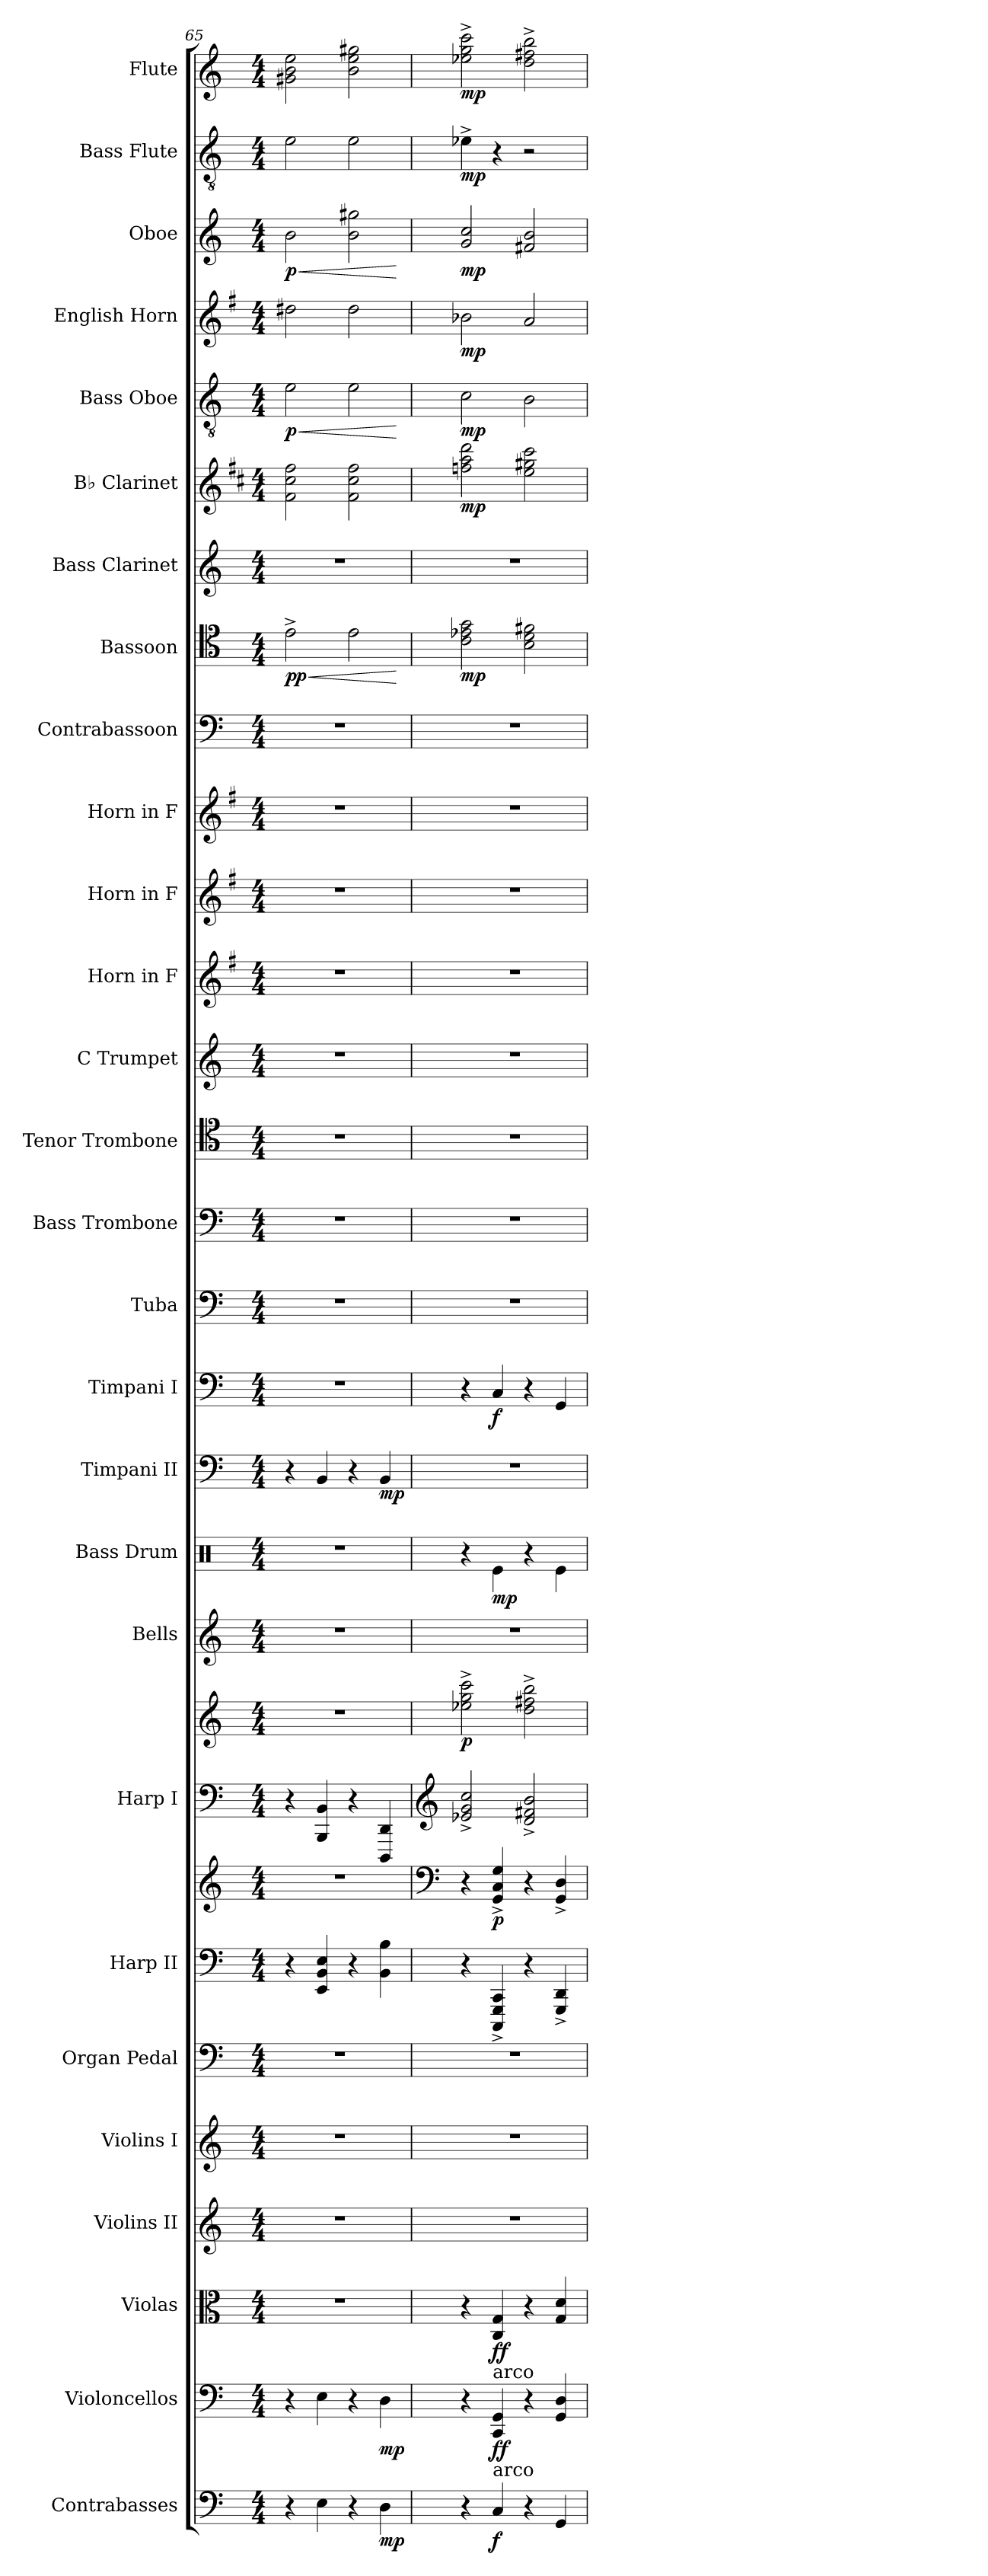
**kern	**dynam	**kern	**dynam	**kern	**dynam	**kern	**kern	**kern	**kern	**kern	**dynam	**kern	**kern	**dynam	**kern	**kern	**dynam	**kern	**dynam	**kern	**dynam	**kern	**kern	**kern	**kern	**kern	**kern	**kern	**kern	**kern	**dynam	**kern	**kern	**dynam	**kern	**dynam	**kern	**dynam	**kern	**dynam	**kern	**dynam	**kern	**dynam
*part28	*part28	*part27	*part27	*part26	*part26	*part25	*part24	*part23	*part22	*part22	*part22	*part21	*part21	*part21	*part20	*part19	*part19	*part18	*part18	*part17	*part17	*part16	*part15	*part14	*part13	*part12	*part11	*part10	*part9	*part8	*part8	*part7	*part6	*part6	*part5	*part5	*part4	*part4	*part3	*part3	*part2	*part2	*part1	*part1
*staff30	*staff30	*staff29	*staff29	*staff28	*staff28	*staff27	*staff26	*staff25	*staff24	*staff23	*staff23/24	*staff22	*staff21	*staff21/22	*staff20	*staff19	*staff19	*staff18	*staff18	*staff17	*staff17	*staff16	*staff15	*staff14	*staff13	*staff12	*staff11	*staff10	*staff9	*staff8	*staff8	*staff7	*staff6	*staff6	*staff5	*staff5	*staff4	*staff4	*staff3	*staff3	*staff2	*staff2	*staff1	*staff1
*I"Contrabasses	*	*I"Violoncellos	*	*I"Violas	*	*I"Violins II	*I"Violins I	*I"Organ Pedal	*I"Harp II	*	*	*I"Harp I	*	*	*I"Bells	*I"Bass Drum	*	*I"Timpani II	*	*I"Timpani I	*	*I"Tuba	*I"Bass Trombone	*I"Tenor Trombone	*I"C Trumpet	*I"Horn in F	*I"Horn in F	*I"Horn in F	*I"Contrabassoon	*I"Bassoon	*	*I"Bass Clarinet	*I"B♭ Clarinet	*	*I"Bass Oboe	*	*I"English Horn	*	*I"Oboe	*	*I"Bass Flute	*	*I"Flute	*
*I'Cb.	*	*I'Vcs.	*	*I'Vlas.	*	*I'Vlns.	*I'Vlns.	*I'Org.	*I'Hrp.	*	*	*I'Hrp.	*	*	*	*I'B. Dr.	*	*I'Timp.	*	*I'Timp.	*	*I'Tba.	*I'B. Tbn.	*I'T. Tbn.	*I'C Tpt.	*	*	*	*I'Cbsn.	*I'Bsn.	*	*I'B. Cl.	*I'B♭ Cl.	*	*	*	*I'E. Hn.	*	*I'Ob.	*	*I'B. Fl.	*	*I'Fl.	*
*clefF4	*	*clefF4	*	*clefC3	*	*clefG2	*clefG2	*clefF4	*clefF4	*clefG2	*	*clefF4	*clefG2	*	*clefG2	*clefX	*	*clefF4	*	*clefF4	*	*clefF4	*clefF4	*clefC4	*clefG2	*clefG2	*clefG2	*clefG2	*clefF4	*clefC4	*	*clefG2	*clefG2	*	*clefGv2	*	*clefG2	*	*clefG2	*	*clefGv2	*	*clefG2	*
*ITrd7c12	*	*	*	*	*	*	*	*	*	*	*	*	*	*	*	*	*	*	*	*	*	*	*	*	*	*ITrd4c7	*ITrd4c7	*ITrd4c7	*ITrd7c12	*	*	*ITrd8c14	*ITrd1c2	*	*	*	*ITrd4c7	*	*	*	*	*	*	*
*k[]	*	*k[]	*	*k[]	*	*k[]	*k[]	*k[]	*k[]	*k[]	*	*k[]	*k[]	*	*k[]	*k[]	*	*k[]	*	*k[]	*	*k[]	*k[]	*k[]	*k[]	*k[]	*k[]	*k[]	*k[]	*k[]	*	*k[]	*k[]	*	*k[]	*	*k[]	*	*k[]	*	*k[]	*	*k[]	*
*M4/4	*	*M4/4	*	*M4/4	*	*M4/4	*M4/4	*M4/4	*M4/4	*M4/4	*	*M4/4	*M4/4	*	*M4/4	*M4/4	*	*M4/4	*	*M4/4	*	*M4/4	*M4/4	*M4/4	*M4/4	*M4/4	*M4/4	*M4/4	*M4/4	*M4/4	*	*M4/4	*M4/4	*	*M4/4	*	*M4/4	*	*M4/4	*	*M4/4	*	*M4/4	*
=65	=65	=65	=65	=65	=65	=65	=65	=65	=65	=65	=65	=65	=65	=65	=65	=65	=65	=65	=65	=65	=65	=65	=65	=65	=65	=65	=65	=65	=65	=65	=65	=65	=65	=65	=65	=65	=65	=65	=65	=65	=65	=65	=65	=65
!	!	!	!	!	!	!	!	!	!	!	!	!	!	!	!	!	!	!	!	!	!	!	!	!	!	!	!	!	!	!	!LO:HP:b	!	!	!	!	!LO:HP:b	!	!	!	!LO:HP:b	!	!	!	!
!	!	!	!	!	!	!	!	!	!	!	!	!	!	!	!	!	!	!	!	!	!	!	!	!	!	!	!	!	!	!	!LO:DY:n=1:b	!	!	!	!	!LO:DY:n=1:b	!	!	!	!LO:DY:n=1:b	!	!	!	!
4r	.	4r	.	1r	.	1r	1r	1r	4r	1r	.	4r	1r	.	1r	1r	.	4r	.	1r	.	1r	1r	1r	1r	1r	1r	1r	1r	2e^\	< pp	1r	2e\ 2b\ 2ee\	.	2e\	< p	2g#X\	.	2b\	< p	2e\	.	2g#X\ 2b\ 2ee\	.
4EE\	.	4E\	.	.	.	.	.	.	4EE/ 4BB/ 4E/	.	.	4BBB/ 4BB/	.	.	.	.	.	4BB/	.	.	.	.	.	.	.	.	.	.	.	.	.	.	.	.	.	.	.	.	.	.	.	.	.	.
4r	.	4r	.	.	.	.	.	.	4r	.	.	4r	.	.	.	.	.	4r	.	.	.	.	.	.	.	.	.	.	.	2e\	.	.	2e\ 2b\ 2ee\	.	2e\	.	2g#\	.	2b\ 2gg#X\	.	2e\	.	2b\ 2ee\ 2gg#X\	.
!	!LO:DY:b	!	!LO:DY:b	!	!	!	!	!	!	!	!	!	!	!	!	!	!	!	!LO:DY:b	!	!	!	!	!	!	!	!	!	!	!	!	!	!	!	!	!	!	!	!	!	!	!	!	!
4DD\	mp	4D\	mp	.	.	.	.	.	4BB\ 4B\	.	.	4DDD/ 4DD/	.	.	.	.	.	4BB/	mp	.	.	.	.	.	.	.	.	.	.	.	.	.	.	.	.	.	.	.	.	.	.	.	.	.
.	.	.	.	.	.	.	.	.	.	.	.	.	.	.	.	.	.	.	.	.	.	.	.	.	.	.	.	.	.	.	[	.	.	.	.	[	.	.	.	[	.	.	.	.
=66	=66	=66	=66	=66	=66	=66	=66	=66	=66	=66	=66	=66	=66	=66	=66	=66	=66	=66	=66	=66	=66	=66	=66	=66	=66	=66	=66	=66	=66	=66	=66	=66	=66	=66	=66	=66	=66	=66	=66	=66	=66	=66	=66	=66
*	*	*	*	*	*	*	*	*	*	*clefF4	*	*clefG2	*	*	*	*	*	*	*	*	*	*	*	*	*	*	*	*	*	*	*	*	*	*	*	*	*	*	*	*	*	*	*	*
!	!	!	!	!	!	!	!	!	!	!	!	!	!	!LO:DY:b	!	!	!	!	!	!	!	!	!	!	!	!	!	!	!	!	!LO:DY:b	!	!	!LO:DY:b	!	!LO:DY:b	!	!LO:DY:b	!	!LO:DY:b	!	!LO:DY:b	!	!LO:DY:b
4r	.	4r	.	4r	.	1r	1r	1r	4r	4r	.	2e-X/^ 2g/^ 2cc/^	2ee-X\^ 2gg\^ 2ccc\^	p	1r	4r	.	1r	.	4r	.	1r	1r	1r	1r	1r	1r	1r	1r	2c\ 2e-X\ 2g\	mp	1r	2ee-X\ 2gg\ 2ccc\	mp	2c\	mp	2e-X\	mp	2g/ 2cc/	mp	4e-X^\	mp	2ee-X\^ 2gg\^ 2ccc\^	mp
!	!	!LO:TX:a:t=arco	!	!	!	!	!	!	!	!	!	!	!	!	!	!	!	!	!	!	!	!	!	!	!	!	!	!	!	!	!	!	!	!	!	!	!	!	!	!	!	!	!	!
!LO:TX:a:t=arco	!	!	!	!	!	!	!	!	!	!	!	!	!	!	!	!	!	!	!	!	!	!	!	!	!	!	!	!	!	!	!	!	!	!	!	!	!	!	!	!	!	!	!	!
!	!LO:DY:b	!	!LO:DY:b	!	!	!	!	!	!	!	!	!	!	!	!	!	!	!	!	!	!	!	!	!	!	!	!	!	!	!	!	!	!	!	!	!	!	!	!	!	!	!	!	!
!	!	!	!LO:DY:n=1:b	!	!LO:DY:b	!	!	!	!	!	!	!	!	!	!	!	!	!	!	!	!	!	!	!	!	!	!	!	!	!	!	!	!	!	!	!	!	!	!	!	!	!	!	!
!	!	!	!	!	!LO:DY:n=1:b	!	!	!	!	!	!LO:DY:b	!	!	!	!	!	!LO:DY:b	!	!	!	!LO:DY:b	!	!	!	!	!	!	!	!	!	!	!	!	!	!	!	!	!	!	!	!	!	!	!
4CC/	f	4CC/ 4GG/	f f	4C/ 4G/	f f	.	.	.	4CCC/^ 4GGG/^ 4CC/^	4GG/^ 4C/^ 4G/^	p	.	.	.	.	4Re\	mp	.	.	4C/	f	.	.	.	.	.	.	.	.	.	.	.	.	.	.	.	.	.	.	.	4r	.	.	.
4r	.	4r	.	4r	.	.	.	.	4r	4r	.	2d/^ 2f#X/^ 2b/^	2dd\^ 2ff#X\^ 2bb\^	.	.	4r	.	.	.	4r	.	.	.	.	.	.	.	.	.	2B\ 2d\ 2f#X\	.	.	2dd\ 2ff#X\ 2bb\	.	2B\	.	2d/	.	2f#X/ 2b/	.	2r	.	2dd\^ 2ff#X\^ 2bb\^	.
4GGG/	.	4GG/ 4D/	.	4G/ 4d/	.	.	.	.	4GGG/^ 4DD/^	4GG/^ 4D/^	.	.	.	.	.	4Re\	.	.	.	4GG/	.	.	.	.	.	.	.	.	.	.	.	.	.	.	.	.	.	.	.	.	.	.	.	.
=	=	=	=	=	=	=	=	=	=	=	=	=	=	=	=	=	=	=	=	=	=	=	=	=	=	=	=	=	=	=	=	=	=	=	=	=	=	=	=	=	=	=	=	=
*-	*-	*-	*-	*-	*-	*-	*-	*-	*-	*-	*-	*-	*-	*-	*-	*-	*-	*-	*-	*-	*-	*-	*-	*-	*-	*-	*-	*-	*-	*-	*-	*-	*-	*-	*-	*-	*-	*-	*-	*-	*-	*-	*-	*-
